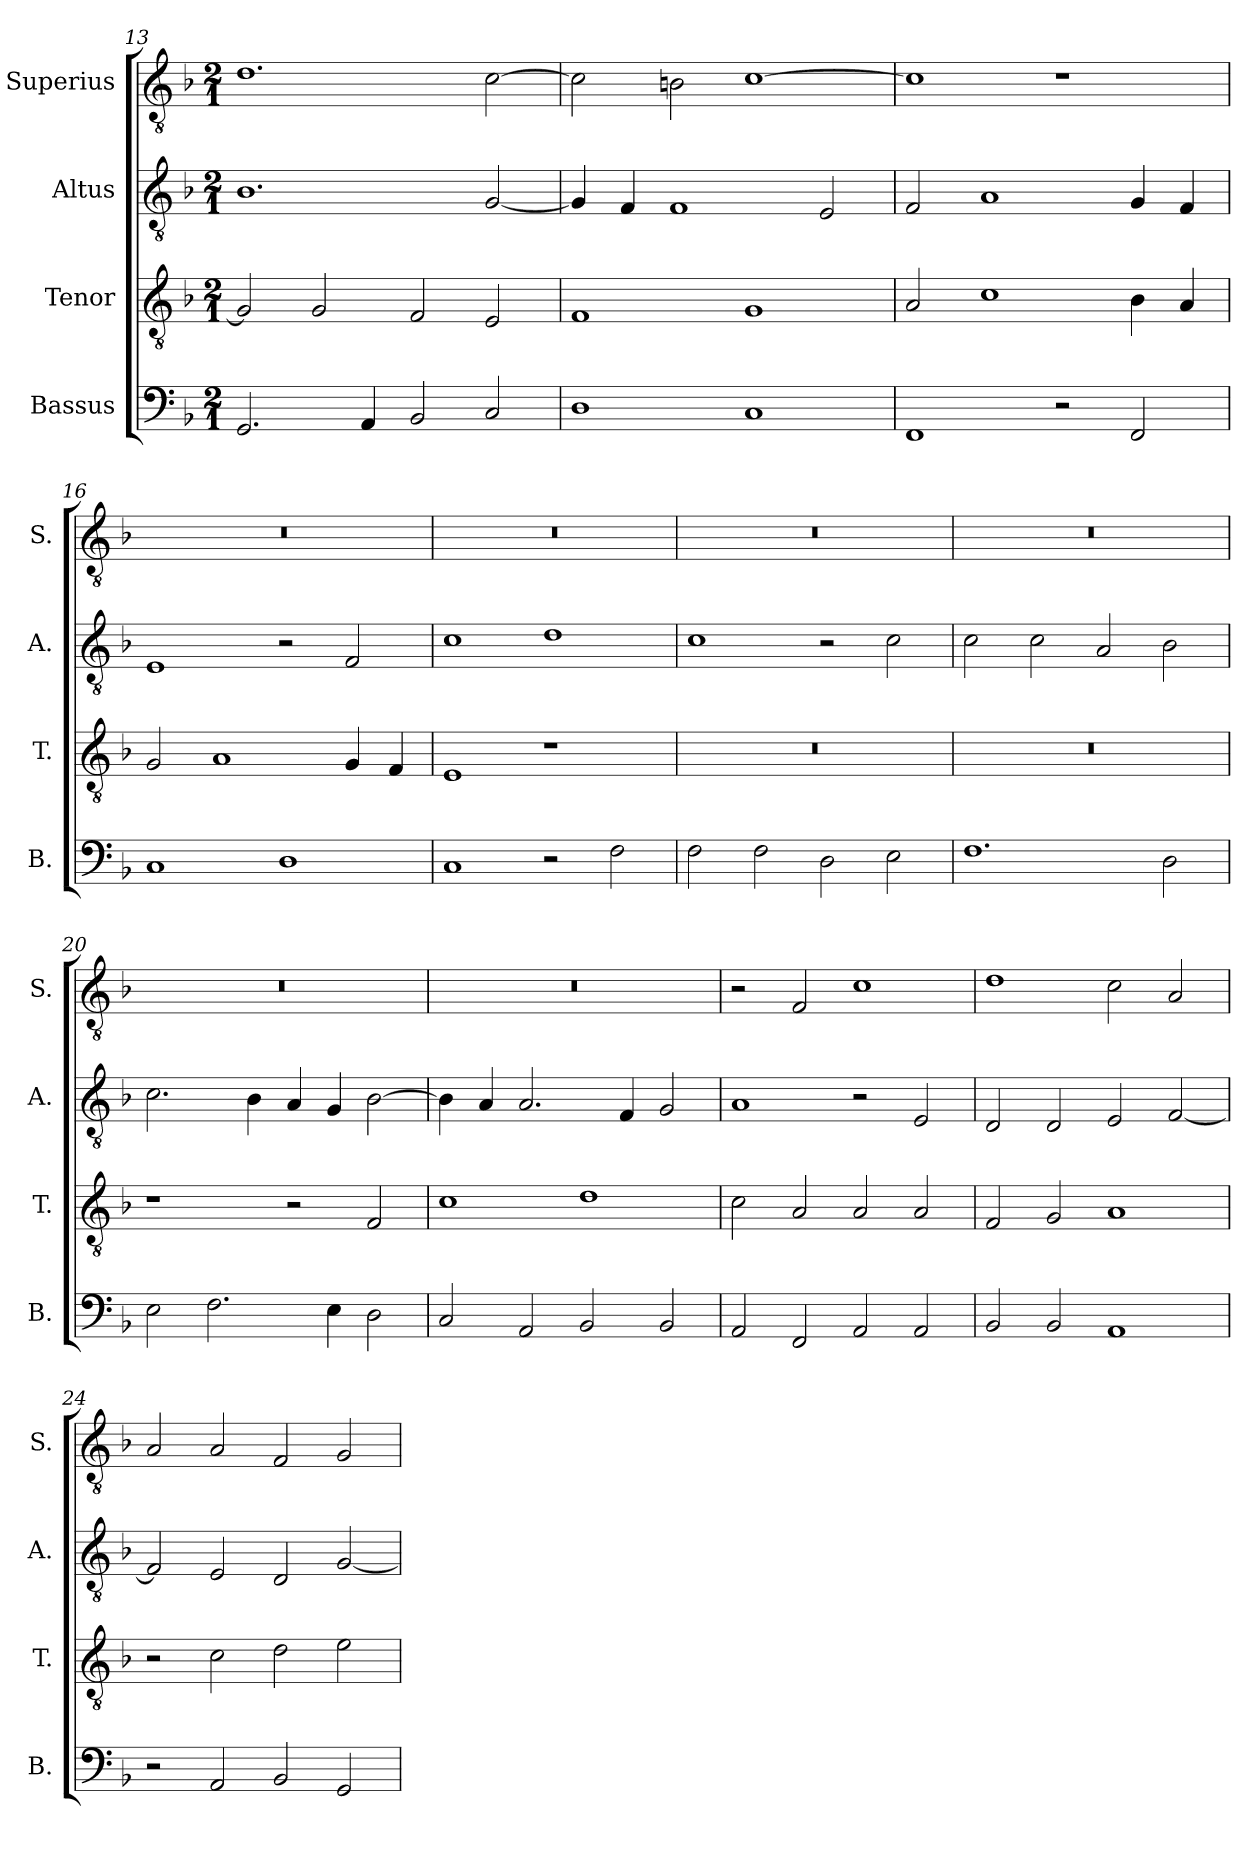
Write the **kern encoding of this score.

**kern	**kern	**kern	**kern
*part4	*part3	*part2	*part1
*staff4	*staff3	*staff2	*staff1
*I"Bassus	*I"Tenor	*I"Altus	*I"Superius
*I'B.	*I'T.	*I'A.	*I'S.
*clefF4	*clefGv2	*clefGv2	*clefGv2
*k[b-]	*k[b-]	*k[b-]	*k[b-]
*M2/1	*M2/1	*M2/1	*M2/1
=13	=13	=13	=13
2.GG/	2G/]	1.B-	1.d
.	2G/	.	.
4AA/	.	.	.
2BB-/	2F/	.	.
2C/	2E/	[2G/	[2c\
!!LO:LB:g=z
=14	=14	=14	=14
1D	1F	4G/]	2c\]
.	.	4F/	.
.	.	1F	2Bni\
1C	1G	.	[1c
.	.	2E/	.
=15	=15	=15	=15
1FF	2A/	2F/	1c]
.	1c	1A	.
2r	.	.	1r
2FF/	4B-\	4G/	.
.	4A/	4F/	.
=16	=16	=16	=16
1C	2G/	1E	0r
.	1A	.	.
1D	.	2r	.
.	4G/	2F/	.
.	4F/	.	.
=17	=17	=17	=17
1C	1E	1c	0r
2r	1r	1d	.
2F\	.	.	.
=18	=18	=18	=18
2F\	0r	1c	0r
2F\	.	.	.
2D\	.	2r	.
2E\	.	2c\	.
=19	=19	=19	=19
1.F	0r	2c\	0r
.	.	2c\	.
.	.	2A/	.
2D\	.	2B-\	.
=20	=20	=20	=20
2E\	1r	2.c\	0r
2.F\	.	.	.
.	.	4B-\	.
.	2r	4A/	.
4E\	.	4G/	.
2D\	2F/	[2B-\	.
!!LO:LB:g=z
=21	=21	=21	=21
2C/	1c	4B-\]	0r
.	.	4A/	.
2AA/	.	2.A/	.
2BB-/	1d	.	.
.	.	4F/	.
2BB-/	.	2G/	.
=22	=22	=22	=22
2AA/	2c\	1A	2r
2FF/	2A/	.	2F/
2AA/	2A/	2r	1c
2AA/	2A/	2E/	.
=23	=23	=23	=23
2BB-/	2F/	2D/	1d
2BB-/	2G/	2D/	.
1AA	1A	2E/	2c\
.	.	[2F/	2A/
=24	=24	=24	=24
2r	2r	2F/]	2A/
2AA/	2c\	2E/	2A/
2BB-/	2d\	2D/	2F/
2GG/	2e\	[2G/	2G/
=	=	=	=
*-	*-	*-	*-
